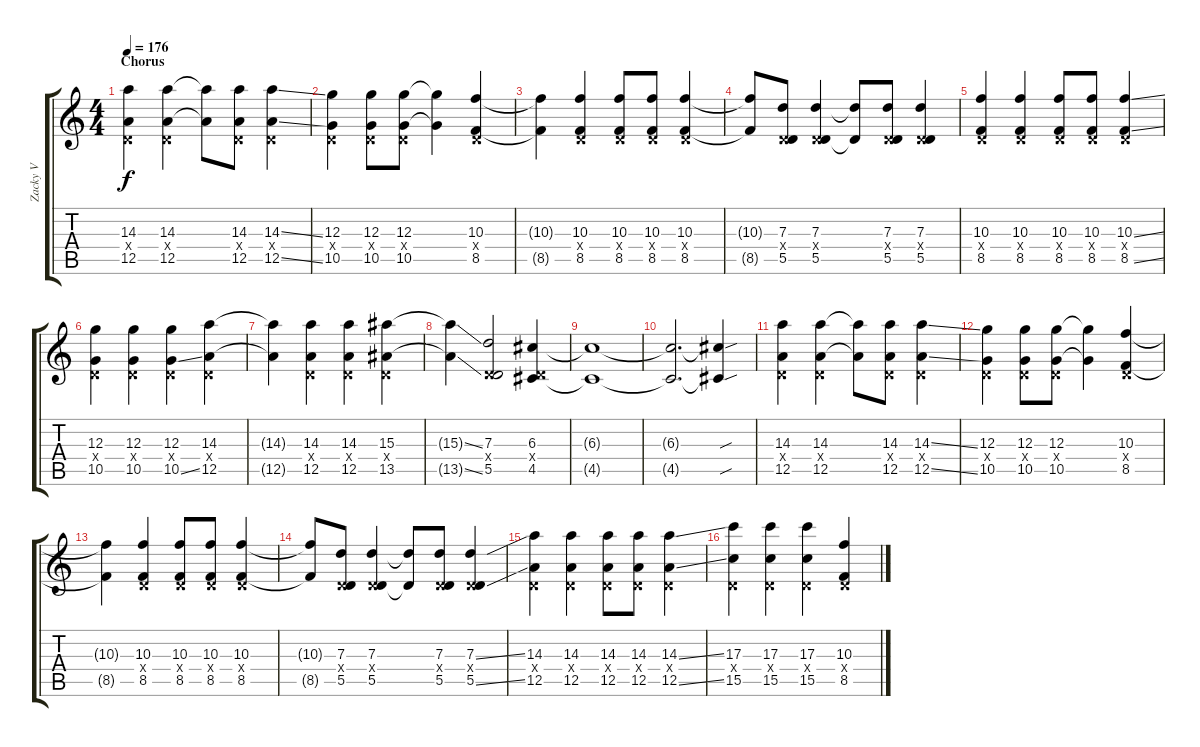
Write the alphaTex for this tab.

\track ("   Zacky Vengeance - Lead" "   Zacky V") {instrument distortionguitar}
\staff {score tabs}
\tuning (E4 B3 G3 D3 A2 D2) {hide}
\ts (4 4)
\section ("" "Chorus")
\tempo 176
\clef g2
\ks c
(14.3 0.4{x} 12.5).4{dy f} (14.3 0.4{x} 12.5).4 (14.3{t} 12.5{t}).8 (14.3 0.4{x} 12.5).8 (14.3{ss} 0.4{x} 12.5{ss}).4 |
(12.3 0.4{x} 10.5).4 (12.3 0.4{x} 10.5).8 (12.3 0.4{x} 10.5).8 (12.3{t} 10.5{t}).4 (10.3 0.4{x} 8.5).4 |
(10.3{t} 8.5{t}).4 (10.3 0.4{x} 8.5).4 (10.3 0.4{x} 8.5).8 (10.3 0.4{x} 8.5).8 (10.3 0.4{x} 8.5).4 |
(10.3{t} 8.5{t}).8 (7.3 0.4{x} 5.5).8 (7.3 0.4{x} 5.5).4 (7.3{t} 5.5{t}).8 (7.3 0.4{x} 5.5).8 (7.3 0.4{x} 5.5).4 |
(10.3 0.4{x} 8.5).4 (10.3 0.4{x} 8.5).4 (10.3 0.4{x} 8.5).8 (10.3 0.4{x} 8.5).8 (10.3{ss} 0.4{x} 8.5{ss}).4 |
(12.3 0.4{x} 10.5).4 (12.3 0.4{x} 10.5).4 (12.3 0.4{x} 10.5{ss}).4 (14.3 0.4{x} 12.5).4 |
(14.3{t} 12.5{t}).4 (14.3 0.4{x} 12.5).4 (14.3 0.4{x} 12.5).4 (15.3 0.4{x} 13.5).4 |
(15.3{ss t} 13.5{ss t}).4 (7.3 0.4{x} 5.5).2 (6.3 0.4{x} 4.5).4 |
(6.3{t} 4.5{t}).1 |
(6.3{t} 4.5{t}).2{d} (6.3{sou t} 4.5{sou t}).4 |
(14.3 0.4{x} 12.5).4 (14.3 0.4{x} 12.5).4 (14.3{t} 12.5{t}).8 (14.3 0.4{x} 12.5).8 (14.3{ss} 0.4{x} 12.5{ss}).4 |
(12.3 0.4{x} 10.5).4 (12.3 0.4{x} 10.5).8 (12.3 0.4{x} 10.5).8 (12.3{t} 10.5{t}).4 (10.3 0.4{x} 8.5).4 |
(10.3{t} 8.5{t}).4 (10.3 0.4{x} 8.5).4 (10.3 0.4{x} 8.5).8 (10.3 0.4{x} 8.5).8 (10.3 0.4{x} 8.5).4 |
(10.3{t} 8.5{t}).8 (7.3 0.4{x} 5.5).8 (7.3 0.4{x} 5.5).4 (7.3{t} 5.5{t}).8 (7.3 0.4{x} 5.5).8 (7.3{ss} 0.4{x} 5.5{ss}).4 |
(14.3 0.4{x} 12.5).4 (14.3 0.4{x} 12.5).4 (14.3 0.4{x} 12.5).8 (14.3 0.4{x} 12.5).8 (14.3{ss} 0.4{x} 12.5{ss}).4 |
(17.3 0.4{x} 15.5).4 (17.3 0.4{x} 15.5).4 (17.3 0.4{x} 15.5).4 (10.3 0.4{x} 8.5).4
